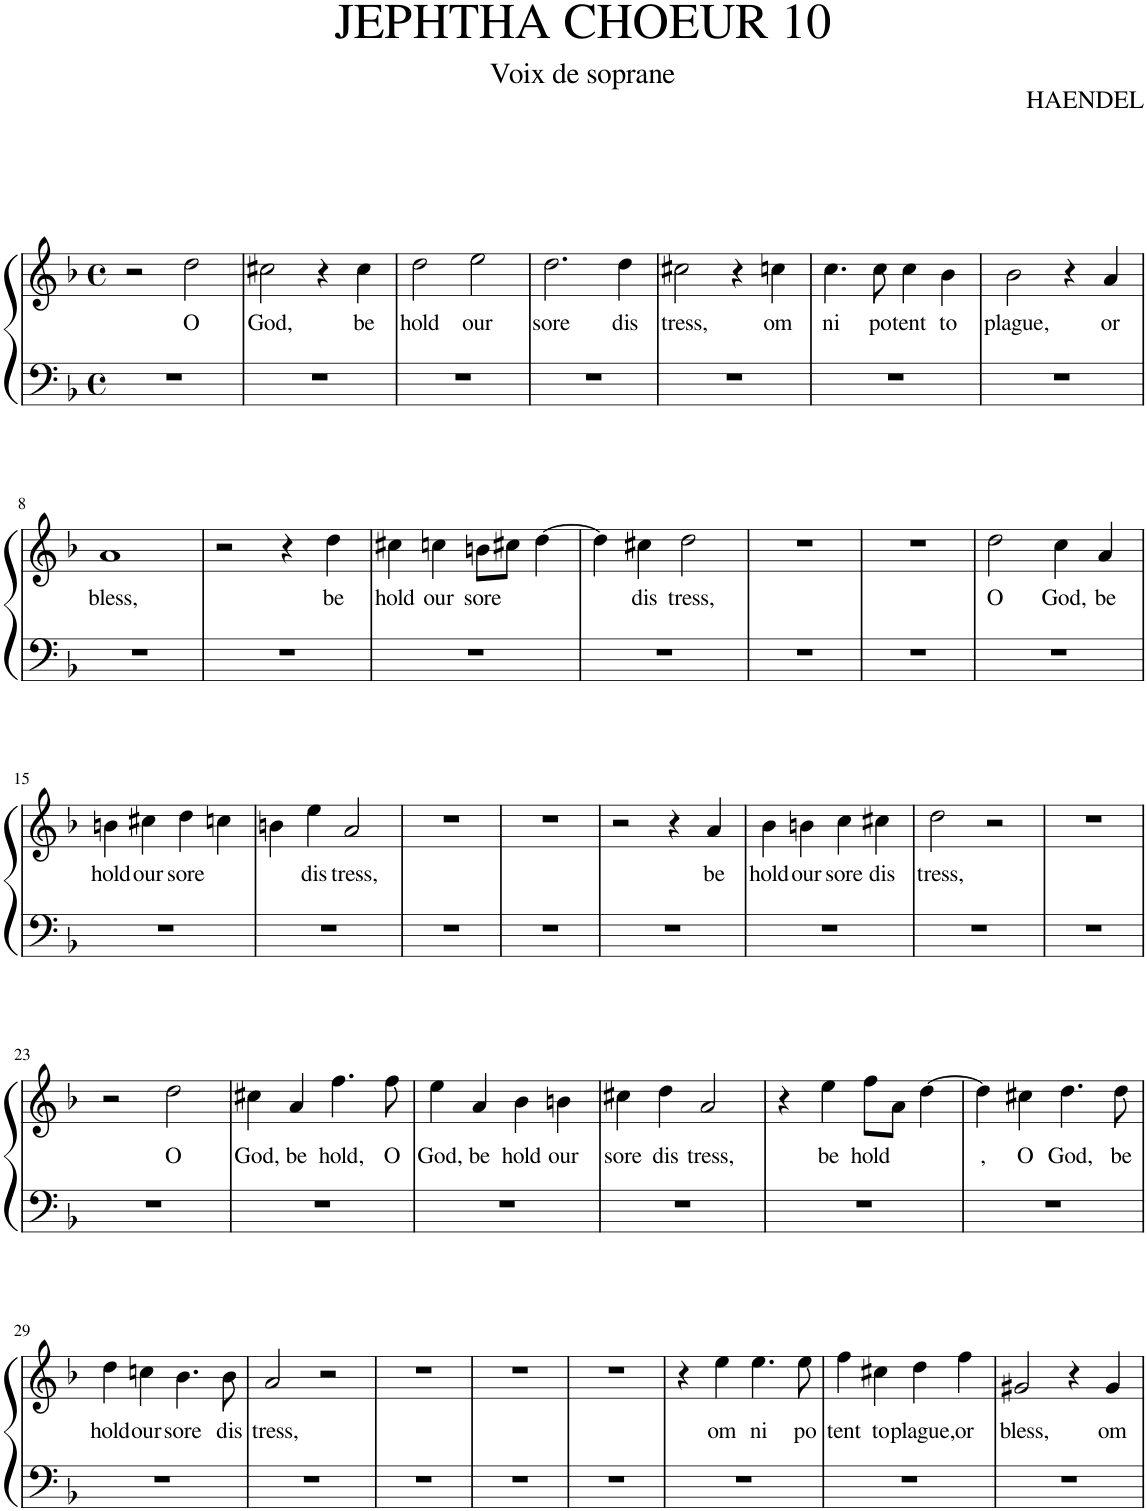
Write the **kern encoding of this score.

**kern	**kern	**text
*part1	*part1	*part1
*staff2	*staff1	*staff1
*I"Piano	*	*
*I'Pno.	*	*
*clefF4	*clefG2	*
*k[b-]	*k[b-]	*
*M4/4	*M4/4	*
*met(c)	*met(c)	*
=1	=1	=1
1r	2r	.
!	!	!LO:LY:b
.	2dd\	O
=2	=2	=2
!	!	!LO:LY:b
1r	2cc#X\	God,
.	4r	.
!	!	!LO:LY:b
.	4cc#\	be
=3	=3	=3
!	!	!LO:LY:b
1r	2dd\	hold
!	!	!LO:LY:b
.	2ee\	our
=4	=4	=4
!	!	!LO:LY:b
1r	2.dd\	sore
!	!	!LO:LY:b
.	4dd\	dis
=5	=5	=5
!	!	!LO:LY:b
1r	2cc#X\	tress,
.	4r	.
!	!	!LO:LY:b
.	4ccn\	om
=6	=6	=6
!	!	!LO:LY:b
1r	4.cc\	ni
!	!	!LO:LY:b
.	8cc\	po
!	!	!LO:LY:b
.	4cc\	tent
!	!	!LO:LY:b
.	4b-\	to
=7	=7	=7
!	!	!LO:LY:b
1r	2b-\	plague,
.	4r	.
!	!	!LO:LY:b
.	4a/	or
!!LO:LB:g=z
=8	=8	=8
!	!	!LO:LY:b
1r	1a	bless,
=9	=9	=9
1r	2r	.
.	4r	.
!	!	!LO:LY:b
.	4dd\	be
=10	=10	=10
!	!	!LO:LY:b
1r	4cc#X\	hold
!	!	!LO:LY:b
.	4ccn\	our
!	!	!LO:LY:b
.	8bn\L	sore
.	8cc#X\J	.
.	[4dd\	.
=11	=11	=11
1r	4dd\]	.
!	!	!LO:LY:b
.	4cc#X\	dis
!	!	!LO:LY:b
.	2dd\	tress,
=12	=12	=12
1r	1r	.
=13	=13	=13
1r	1r	.
=14	=14	=14
!	!	!LO:LY:b
1r	2dd\	O
!	!	!LO:LY:b
.	4cc\	God,
!	!	!LO:LY:b
.	4a/	be
!!LO:LB:g=z
=15	=15	=15
!	!	!LO:LY:b
1r	4bn\	hold
!	!	!LO:LY:b
.	4cc#X\	our
!	!	!LO:LY:b
.	4dd\	sore
.	4ccn\	.
=16	=16	=16
1r	4bn\	.
!	!	!LO:LY:b
.	4ee\	dis
!	!	!LO:LY:b
.	2a/	tress,
=17	=17	=17
1r	1r	.
=18	=18	=18
1r	1r	.
=19	=19	=19
1r	2r	.
.	4r	.
!	!	!LO:LY:b
.	4a/	be
=20	=20	=20
!	!	!LO:LY:b
1r	4b-\	hold
!	!	!LO:LY:b
.	4bn\	our
!	!	!LO:LY:b
.	4cc\	sore
!	!	!LO:LY:b
.	4cc#X\	dis
=21	=21	=21
!	!	!LO:LY:b
1r	2dd\	tress,
.	2r	.
=22	=22	=22
1r	1r	.
!!LO:LB:g=z
=23	=23	=23
1r	2r	.
!	!	!LO:LY:b
.	2dd\	O
=24	=24	=24
!	!	!LO:LY:b
1r	4cc#X\	God,
!	!	!LO:LY:b
.	4a/	be
!	!	!LO:LY:b
.	4.ff\	hold,
!	!	!LO:LY:b
.	8ff\	O
=25	=25	=25
!	!	!LO:LY:b
1r	4ee\	God,
!	!	!LO:LY:b
.	4a/	be
!	!	!LO:LY:b
.	4b-\	hold
!	!	!LO:LY:b
.	4bn\	our
=26	=26	=26
!	!	!LO:LY:b
1r	4cc#X\	sore
!	!	!LO:LY:b
.	4dd\	dis
!	!	!LO:LY:b
.	2a/	tress,
=27	=27	=27
1r	4r	.
!	!	!LO:LY:b
.	4ee\	be
!	!	!LO:LY:b
.	8ff\L	hold
.	8a\J	.
.	[4dd\	.
=28	=28	=28
!	!	!LO:LY:b
1r	4dd\]	,
!	!	!LO:LY:b
.	4cc#X\	O
!	!	!LO:LY:b
.	4.dd\	God,
!	!	!LO:LY:b
.	8dd\	be
!!LO:LB:g=z
=29	=29	=29
!	!	!LO:LY:b
1r	4dd\	hold
!	!	!LO:LY:b
.	4ccn\	our
!	!	!LO:LY:b
.	4.b-\	sore
!	!	!LO:LY:b
.	8b-\	dis
=30	=30	=30
!	!	!LO:LY:b
1r	2a/	tress,
.	2r	.
=31	=31	=31
1r	1r	.
=32	=32	=32
1r	1r	.
=33	=33	=33
1r	1r	.
=34	=34	=34
1r	4r	.
!	!	!LO:LY:b
.	4ee\	om
!	!	!LO:LY:b
.	4.ee\	ni
!	!	!LO:LY:b
.	8ee\	po
=35	=35	=35
!	!	!LO:LY:b
1r	4ff\	tent
!	!	!LO:LY:b
.	4cc#X\	to
!	!	!LO:LY:b
.	4dd\	plague,
!	!	!LO:LY:b
.	4ff\	or
=36	=36	=36
!	!	!LO:LY:b
1r	2g#X/	bless,
.	4r	.
!	!	!LO:LY:b
.	4g#/	om
=	=	=
*-	*-	*-
